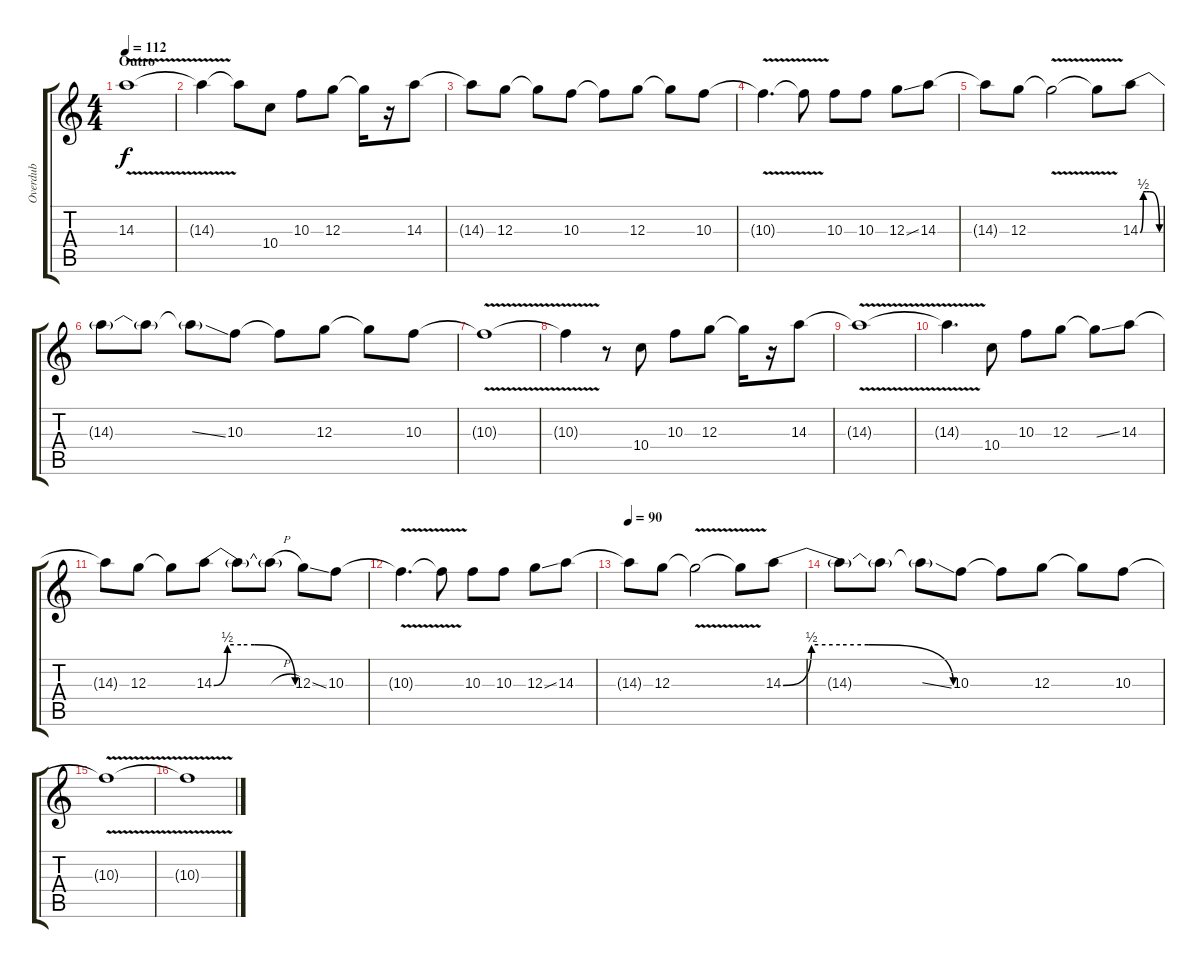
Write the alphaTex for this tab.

\track ("Overdub" "Overdub") {instrument distortionguitar}
\staff {score tabs}
\tuning (E4 B3 G3 D3 A2 D2) {hide}
\ts (4 4)
\section ("" "Outro")
\tempo 112
\clef g2
\ks c
14.3{v t}.1{dy f} |
14.3{t}.4 14.3{t}.8 10.4.8 10.3.8 12.3.8 12.3{t}.16 r.16 14.3.8 |
14.3{t}.8 12.3.8 12.3{t}.8 10.3.8 10.3{t}.8 12.3.8 12.3{t}.8 10.3.8 |
10.3{v t}.4{d} 10.3{t}.8 10.3.8 10.3.8 12.3{ss}.8 14.3.8 |
14.3{t}.8 12.3.8 12.3{v t}.2 12.3{t}.8 14.3{be (custom 0 0 10 2 20 2 30 2 60 0)}.8 |
14.3{t}.8 14.3{t}.8 14.3{ss t}.8 10.3.8 10.3{t}.8 12.3.8 12.3{t}.8 10.3.8 |
10.3{v t}.1 |
10.3{t}.4 r.8 10.4.8 10.3.8 12.3.8 12.3{t}.16 r.16 14.3.8 |
14.3{v t}.1 |
14.3{t}.4{d} 10.4.8 10.3.8 12.3.8 12.3{ss t}.8 14.3.8 |
14.3{t}.8 12.3.8 12.3{t}.8 14.3{be (custom 0 0 10 2 20 2 30 2 60 0)}.8 14.3{t}.8 14.3{h t}.8 12.3{ss}.8 10.3.8 |
10.3{v t}.4{d} 10.3{t}.8 10.3.8 10.3.8 12.3{ss}.8 14.3.8 |
\tempo 90
14.3{t}.8 12.3.8 12.3{v t}.2 12.3{t}.8 14.3{be (custom 0 0 10 2 20 2 30 2 60 0)}.8 |
14.3{t}.8 14.3{t}.8 14.3{ss t}.8 10.3.8 10.3{t}.8 12.3.8 12.3{t}.8 10.3.8 |
10.3{v t}.1 |
10.3{t}.1
